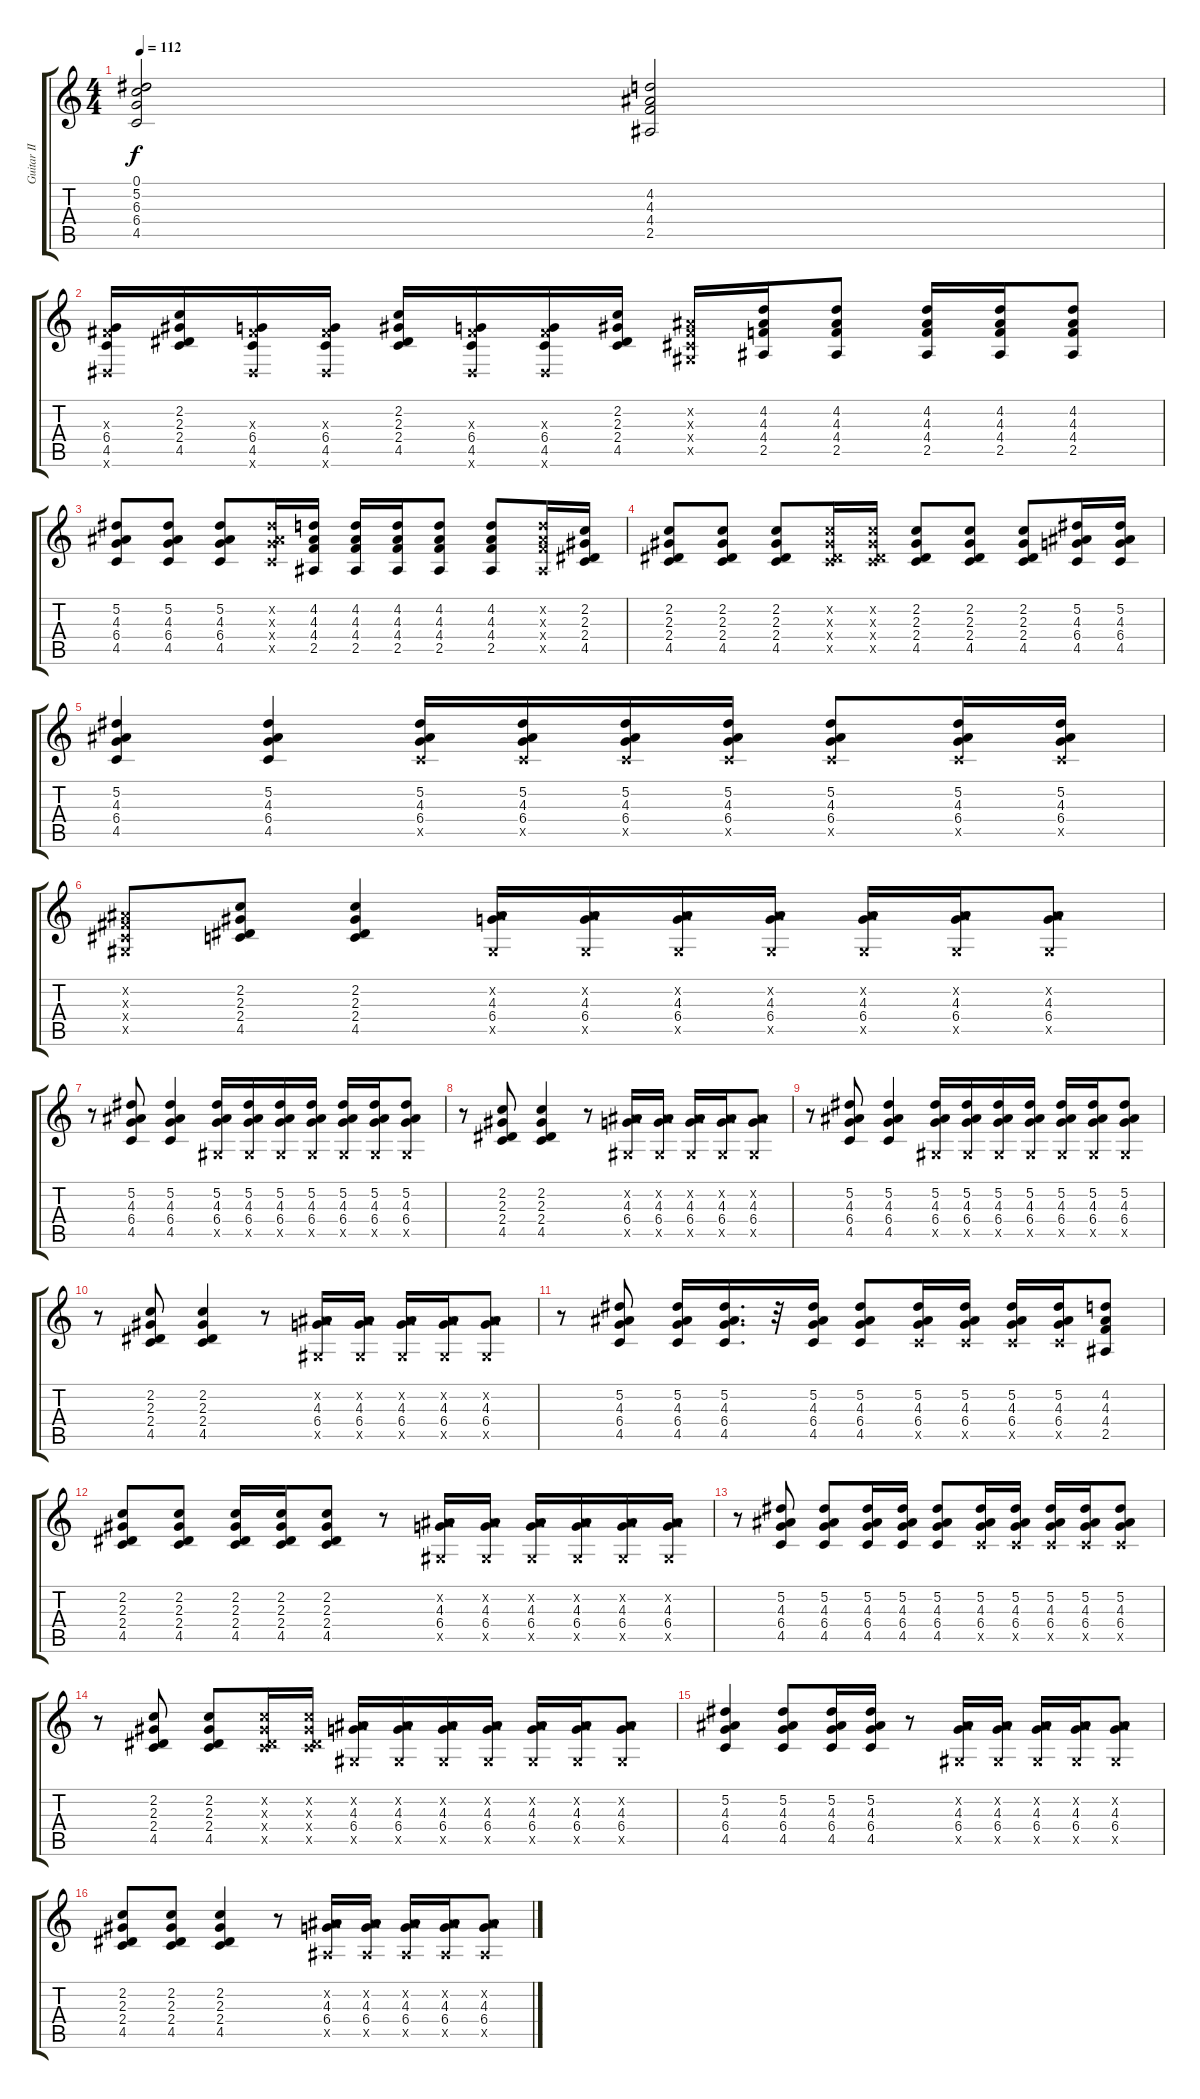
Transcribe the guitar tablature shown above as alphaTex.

\track ("Guitar II" "Guitar II") {instrument acousticguitarsteel}
\staff {score tabs}
\tuning (Eb4 Bb3 Gb3 Db3 Ab2 Eb2) {hide}
\ts (4 4)
\tempo 112
\clef g2
\ks c
(0.1 5.2 6.3 6.4 4.5).2{dy f} (4.2 4.3 4.4 2.5).2 |
(0.3{x} 6.4 4.5 0.6{x}).16 (2.2 2.3 2.4 4.5).16 (0.3{x} 6.4 4.5 0.6{x}).16 (0.3{x} 6.4 4.5 0.6{x}).16 (2.2 2.3 2.4 4.5).16 (0.3{x} 6.4 4.5 0.6{x}).16 (0.3{x} 6.4 4.5 0.6{x}).16 (2.2 2.3 2.4 4.5).16 (0.2{x} 0.3{x} 0.4{x} 0.5{x}).16 (4.2 4.3 4.4 2.5).16 (4.2 4.3 4.4 2.5).8 (4.2 4.3 4.4 2.5).16 (4.2 4.3 4.4 2.5).16 (4.2 4.3 4.4 2.5).8 |
(5.2 4.3 6.4 4.5).8 (5.2 4.3 6.4 4.5).8 (5.2 4.3 6.4 4.5).8 (5.2{x} 4.3{x} 6.4{x} 4.5{x}).16 (4.2 4.3 4.4 2.5).16 (4.2 4.3 4.4 2.5).16 (4.2 4.3 4.4 2.5).16 (4.2 4.3 4.4 2.5).8 (4.2 4.3 4.4 2.5).8 (4.2{x} 4.3{x} 4.4{x} 2.5{x}).16 (2.2 2.3 2.4 4.5).16 |
(2.2 2.3 2.4 4.5).8 (2.2 2.3 2.4 4.5).8 (2.2 2.3 2.4 4.5).8 (2.2{x} 2.3{x} 2.4{x} 4.5{x}).16 (2.2{x} 2.3{x} 2.4{x} 4.5{x}).16 (2.2 2.3 2.4 4.5).8 (2.2 2.3 2.4 4.5).8 (2.2 2.3 2.4 4.5).8 (5.2 4.3 6.4 4.5).16 (5.2 4.3 6.4 4.5).16 |
(5.2 4.3 6.4 4.5).4 (5.2 4.3 6.4 4.5).4 (5.2 4.3 6.4 4.5{x}).16 (5.2 4.3 6.4 4.5{x}).16 (5.2 4.3 6.4 4.5{x}).16 (5.2 4.3 6.4 4.5{x}).16 (5.2 4.3 6.4 4.5{x}).8 (5.2 4.3 6.4 4.5{x}).16 (5.2 4.3 6.4 4.5{x}).16 |
(0.2{x} 0.3{x} 0.4{x} 0.5{x}).8 (2.2 2.3 2.4 4.5).8 (2.2 2.3 2.4 4.5).4 (0.2{x} 4.3 6.4 0.5{x}).16 (0.2{x} 4.3 6.4 0.5{x}).16 (0.2{x} 4.3 6.4 0.5{x}).16 (0.2{x} 4.3 6.4 0.5{x}).16 (0.2{x} 4.3 6.4 0.5{x}).16 (0.2{x} 4.3 6.4 0.5{x}).16 (0.2{x} 4.3 6.4 0.5{x}).8 |
r.8 (5.2 4.3 6.4 4.5).8 (5.2 4.3 6.4 4.5).4 (5.2 4.3 6.4 0.5{x}).16 (5.2 4.3 6.4 0.5{x}).16 (5.2 4.3 6.4 0.5{x}).16 (5.2 4.3 6.4 0.5{x}).16 (5.2 4.3 6.4 0.5{x}).16 (5.2 4.3 6.4 0.5{x}).16 (5.2 4.3 6.4 0.5{x}).8 |
r.8 (2.2 2.3 2.4 4.5).8 (2.2 2.3 2.4 4.5).4 r.8 (0.2{x} 4.3 6.4 0.5{x}).16 (0.2{x} 4.3 6.4 0.5{x}).16 (0.2{x} 4.3 6.4 0.5{x}).16 (0.2{x} 4.3 6.4 0.5{x}).16 (0.2{x} 4.3 6.4 0.5{x}).8 |
r.8 (5.2 4.3 6.4 4.5).8 (5.2 4.3 6.4 4.5).4 (5.2 4.3 6.4 0.5{x}).16 (5.2 4.3 6.4 0.5{x}).16 (5.2 4.3 6.4 0.5{x}).16 (5.2 4.3 6.4 0.5{x}).16 (5.2 4.3 6.4 0.5{x}).16 (5.2 4.3 6.4 0.5{x}).16 (5.2 4.3 6.4 0.5{x}).8 |
r.8 (2.2 2.3 2.4 4.5).8 (2.2 2.3 2.4 4.5).4 r.8 (0.2{x} 4.3 6.4 0.5{x}).16 (0.2{x} 4.3 6.4 0.5{x}).16 (0.2{x} 4.3 6.4 0.5{x}).16 (0.2{x} 4.3 6.4 0.5{x}).16 (0.2{x} 4.3 6.4 0.5{x}).8 |
r.8 (5.2 4.3 6.4 4.5).8 (5.2 4.3 6.4 4.5).16 (5.2 4.3 6.4 4.5).16{d} r.32 (5.2 4.3 6.4 4.5).16 (5.2 4.3 6.4 4.5).8 (5.2 4.3 6.4 4.5{x}).16 (5.2 4.3 6.4 4.5{x}).16 (5.2 4.3 6.4 4.5{x}).16 (5.2 4.3 6.4 4.5{x}).16 (4.2 4.3 4.4 2.5).8 |
(2.2 2.3 2.4 4.5).8 (2.2 2.3 2.4 4.5).8 (2.2 2.3 2.4 4.5).16 (2.2 2.3 2.4 4.5).16 (2.2 2.3 2.4 4.5).8 r.8 (0.2{x} 4.3 6.4 0.5{x}).16 (0.2{x} 4.3 6.4 0.5{x}).16 (0.2{x} 4.3 6.4 0.5{x}).16 (0.2{x} 4.3 6.4 0.5{x}).16 (0.2{x} 4.3 6.4 0.5{x}).16 (0.2{x} 4.3 6.4 0.5{x}).16 |
r.8 (5.2 4.3 6.4 4.5).8 (5.2 4.3 6.4 4.5).8 (5.2 4.3 6.4 4.5).16 (5.2 4.3 6.4 4.5).16 (5.2 4.3 6.4 4.5).8 (5.2 4.3 6.4 4.5{x}).16 (5.2 4.3 6.4 4.5{x}).16 (5.2 4.3 6.4 4.5{x}).16 (5.2 4.3 6.4 4.5{x}).16 (5.2 4.3 6.4 4.5{x}).8 |
r.8 (2.2 2.3 2.4 4.5).8 (2.2 2.3 2.4 4.5).8 (2.2{x} 2.3{x} 2.4{x} 4.5{x}).16 (2.2{x} 2.3{x} 2.4{x} 4.5{x}).16 (0.2{x} 4.3 6.4 0.5{x}).16 (0.2{x} 4.3 6.4 0.5{x}).16 (0.2{x} 4.3 6.4 0.5{x}).16 (0.2{x} 4.3 6.4 0.5{x}).16 (0.2{x} 4.3 6.4 0.5{x}).16 (0.2{x} 4.3 6.4 0.5{x}).16 (0.2{x} 4.3 6.4 0.5{x}).8 |
(5.2 4.3 6.4 4.5).4 (5.2 4.3 6.4 4.5).8 (5.2 4.3 6.4 4.5).16 (5.2 4.3 6.4 4.5).16 r.8 (0.2{x} 4.3 6.4 0.5{x}).16 (0.2{x} 4.3 6.4 0.5{x}).16 (0.2{x} 4.3 6.4 0.5{x}).16 (0.2{x} 4.3 6.4 0.5{x}).16 (0.2{x} 4.3 6.4 0.5{x}).8 |
(2.2 2.3 2.4 4.5).8 (2.2 2.3 2.4 4.5).8 (2.2 2.3 2.4 4.5).4 r.8 (0.2{x} 4.3 6.4 2.5{x}).16 (0.2{x} 4.3 6.4 2.5{x}).16 (0.2{x} 4.3 6.4 2.5{x}).16 (0.2{x} 4.3 6.4 2.5{x}).16 (0.2{x} 4.3 6.4 2.5{x}).8
